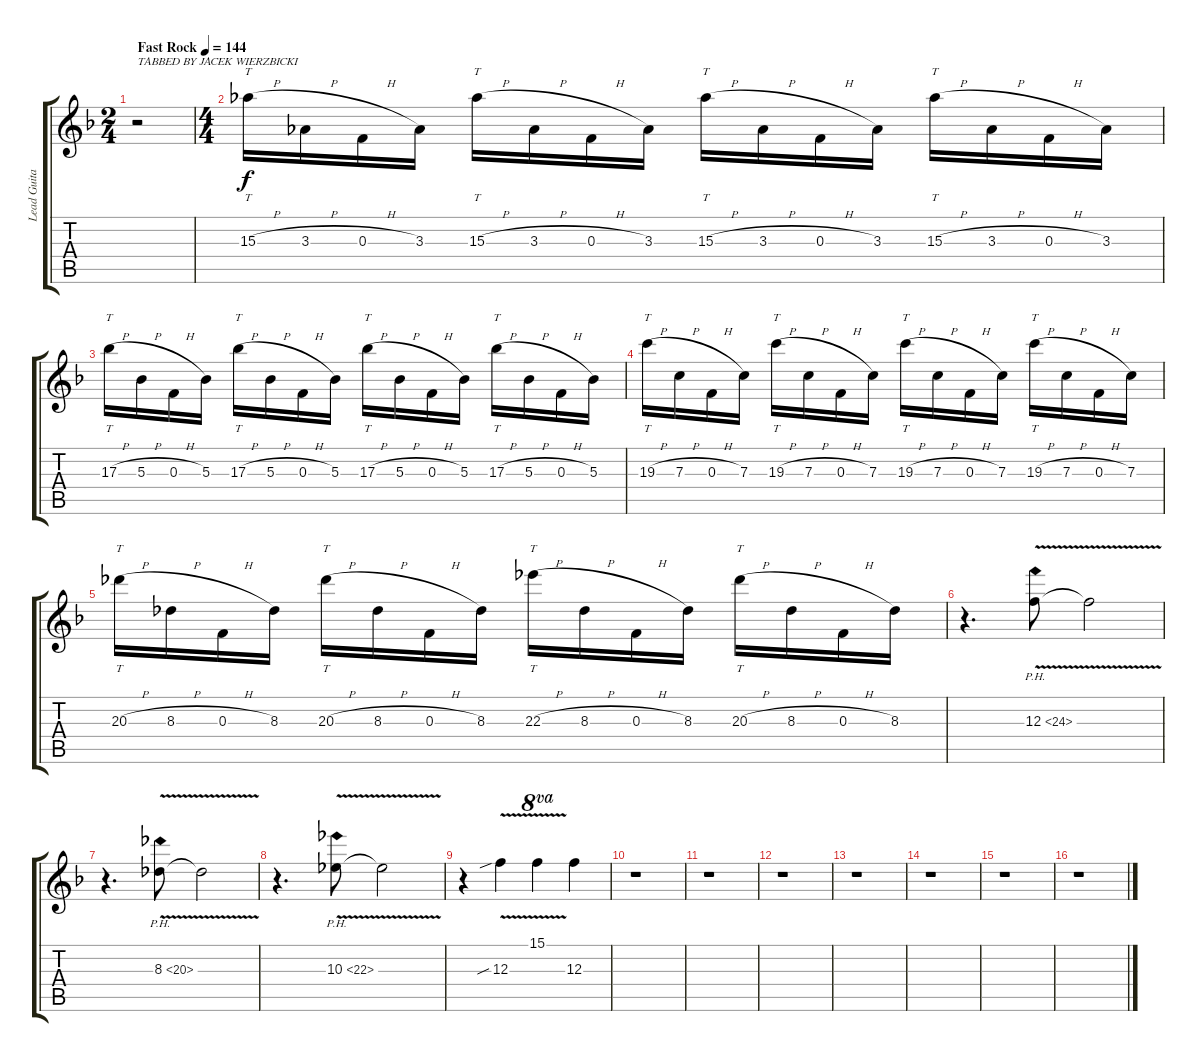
\track ("Lead Guitar" "Lead Guita") {instrument distortionguitar}
\staff {score tabs}
\tuning (D4 A3 F3 C3 G2 D2) {hide}
\ts (2 4)
\tempo (144 "Fast Rock")
\clef g2
\ks dminor
r.2{txt "TABBED BY JACEK WIERZBICKI" dy f instrument distortionguitar} |
\ts (4 4)
15.3{h}.16{tt} 3.3{h}.16 0.3{h}.16 3.3.16 15.3{h}.16{tt} 3.3{h}.16 0.3{h}.16 3.3.16 15.3{h}.16{tt} 3.3{h}.16 0.3{h}.16 3.3.16 15.3{h}.16{tt} 3.3{h}.16 0.3{h}.16 3.3.16 |
17.3{h}.16{tt} 5.3{h}.16 0.3{h}.16 5.3.16 17.3{h}.16{tt} 5.3{h}.16 0.3{h}.16 5.3.16 17.3{h}.16{tt} 5.3{h}.16 0.3{h}.16 5.3.16 17.3{h}.16{tt} 5.3{h}.16 0.3{h}.16 5.3.16 |
19.3{h}.16{tt} 7.3{h}.16 0.3{h}.16 7.3.16 19.3{h}.16{tt} 7.3{h}.16 0.3{h}.16 7.3.16 19.3{h}.16{tt} 7.3{h}.16 0.3{h}.16 7.3.16 19.3{h}.16{tt} 7.3{h}.16 0.3{h}.16 7.3.16 |
20.3{h}.16{tt} 8.3{h}.16 0.3{h}.16 8.3.16 20.3{h}.16{tt} 8.3{h}.16 0.3{h}.16 8.3.16 22.3{h}.16{tt} 8.3{h}.16 0.3{h}.16 8.3.16 20.3{h}.16{tt} 8.3{h}.16 0.3{h}.16 8.3.16 |
r.4{d} 12.3{ph 12 v}.8 12.3{t}.2 |
r.4{d} 8.3{ph 12 v}.8 8.3{t}.2 |
r.4{d} 10.3{ph 12 v}.8 10.3{t}.2 |
r.4 12.3{v sib}.4 15.1{v}.4{ot 8va} 12.3.4 |
r.1 |
r.1 |
r.1 |
r.1 |
r.1 |
r.1 |
r.1
